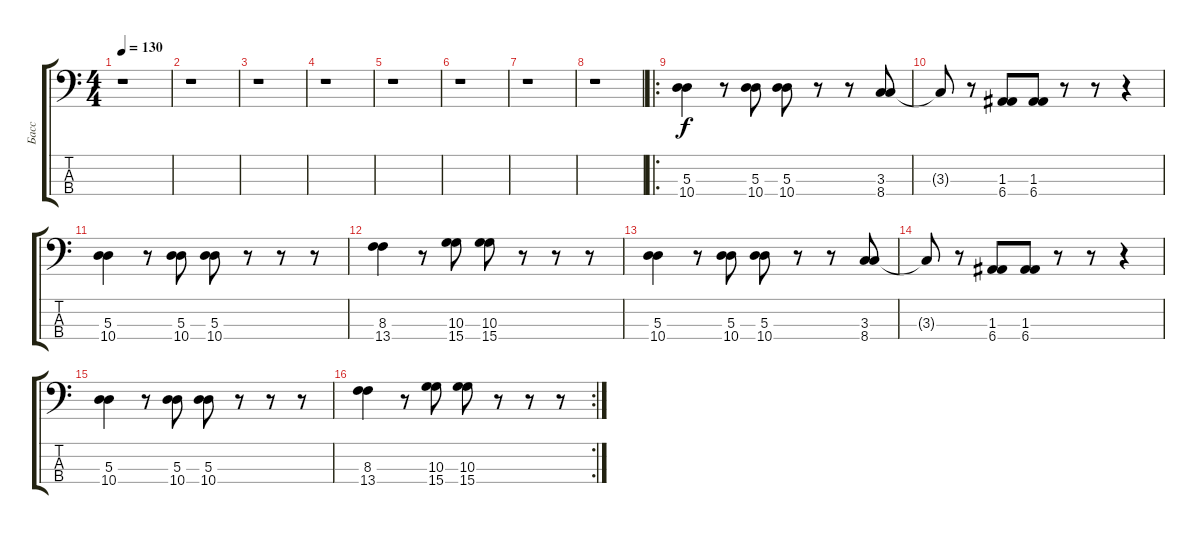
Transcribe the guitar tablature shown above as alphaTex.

\track ("Басс" "Басс") {instrument electricbassfinger}
\staff {score tabs}
\tuning (G2 D2 A1 E1) {hide}
\ts (4 4)
\tempo 130
\clef f4
\ks c
r.1{dy f instrument electricbassfinger} |
r.1 |
r.1 |
r.1 |
r.1 |
r.1 |
r.1 |
r.1 |
\ro
(5.3 10.4).4 r.8 (5.3 10.4).8 (5.3 10.4).8 r.8 r.8 (3.3 8.4).8 |
3.3{t}.8 r.8 (1.3 6.4).8 (1.3 6.4).8 r.8 r.8 r.4 |
(5.3 10.4).4 r.8 (5.3 10.4).8 (5.3 10.4).8 r.8 r.8 r.8 |
(8.3 13.4).4 r.8 (10.3 15.4).8 (10.3 15.4).8 r.8 r.8 r.8 |
(5.3 10.4).4 r.8 (5.3 10.4).8 (5.3 10.4).8 r.8 r.8 (3.3 8.4).8 |
3.3{t}.8 r.8 (1.3 6.4).8 (1.3 6.4).8 r.8 r.8 r.4 |
(5.3 10.4).4 r.8 (5.3 10.4).8 (5.3 10.4).8 r.8 r.8 r.8 |
\rc 2
(8.3 13.4).4 r.8 (10.3 15.4).8 (10.3 15.4).8 r.8 r.8 r.8
